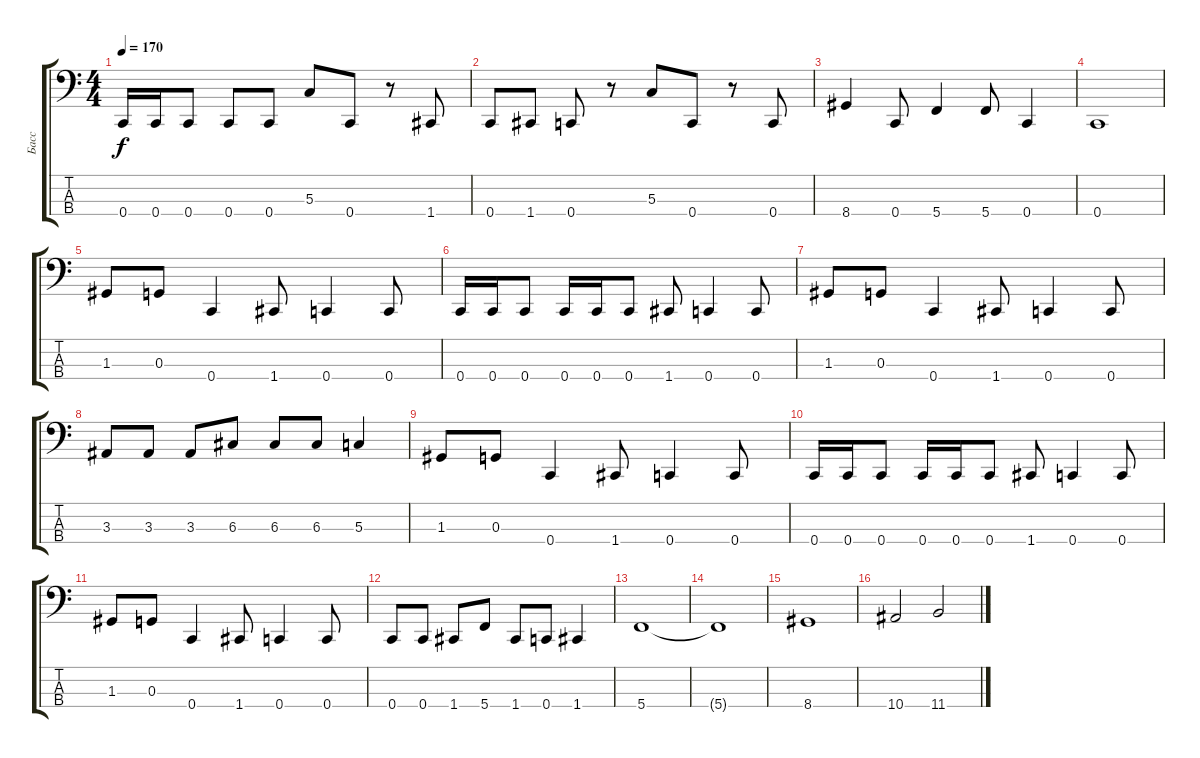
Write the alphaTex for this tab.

\track ("Басс" "Басс") {instrument electricbassfinger}
\staff {score tabs}
\tuning (Bb1 Eb1 G1 C1) {hide}
\ts (4 4)
\tempo 170
\clef f4
\ks c
0.4.16{dy f} 0.4.16 0.4.8 0.4.8 0.4.8 5.3.8 0.4.8 r.8 1.4.8 |
0.4.8 1.4.8 0.4.8 r.8 5.3.8 0.4.8 r.8 0.4.8 |
8.4.4 0.4.8 5.4.4 5.4.8 0.4.4 |
0.4.1 |
1.3.8 0.3.8 0.4.4 1.4.8 0.4.4 0.4.8 |
0.4.16 0.4.16 0.4.8 0.4.16 0.4.16 0.4.8 1.4.8 0.4.4 0.4.8 |
1.3.8 0.3.8 0.4.4 1.4.8 0.4.4 0.4.8 |
3.3.8 3.3.8 3.3.8 6.3.8 6.3.8 6.3.8 5.3.4 |
1.3.8 0.3.8 0.4.4 1.4.8 0.4.4 0.4.8 |
0.4.16 0.4.16 0.4.8 0.4.16 0.4.16 0.4.8 1.4.8 0.4.4 0.4.8 |
1.3.8 0.3.8 0.4.4 1.4.8 0.4.4 0.4.8 |
0.4.8 0.4.8 1.4.8 5.4.8 1.4.8 0.4.8 1.4.4 |
5.4.1 |
5.4{t}.1 |
8.4.1 |
10.4.2 11.4.2
